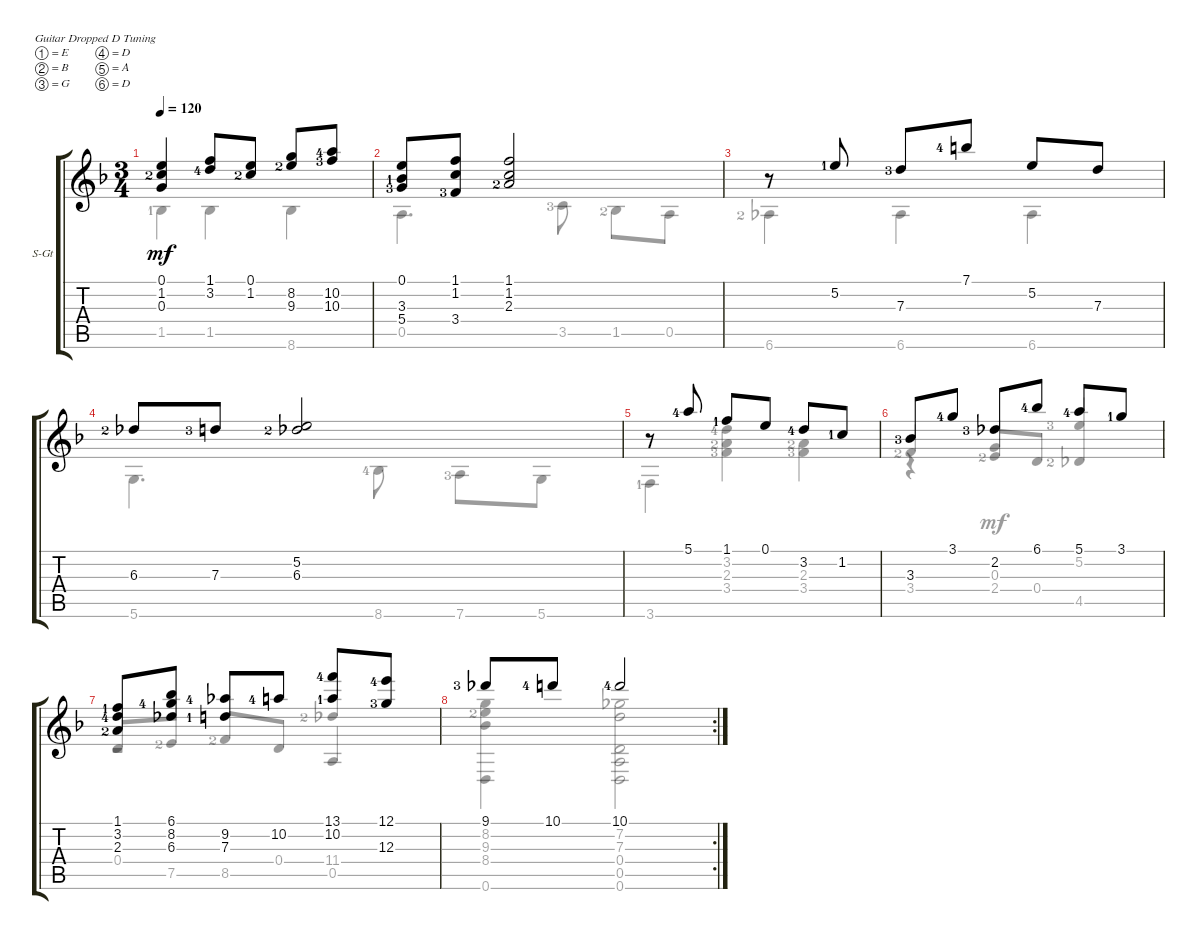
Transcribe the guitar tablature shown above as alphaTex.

\defaultSystemsLayout 4
\bracketExtendMode groupsimilarinstruments
\firstSystemTrackNameOrientation horizontal
\otherSystemsTrackNameOrientation horizontal
\track ("Steel Guitar" "S-Gt") {instrument acousticguitarsteel}
\staff {score tabs}
\tuning (E4 B3 G3 D3 A2 D2)
\voice
\ts (3 4)
\tempo 120
\clef g2
\ks dminor
(0.3 1.2{lf 3} 0.1).4{dy mf} (1.1 3.2{lf 5}).8 (1.2{lf 3} 0.1).8 (8.2 9.3{lf 3}).8 (10.3{lf 4} 10.2{lf 5}).8 |
(0.1 3.3{lf 2} 5.4{lf 4}).8 (3.4{lf 4} 1.1 1.2).8 (1.2 1.1 2.3{lf 3}).2 |
r.8 5.2{lf 2}.8 7.3{lf 4}.8 7.1{lf 5}.8 5.2.8 7.3.8 |
6.3{lf 3}.8 7.3{lf 4}.8 (6.3{lf 3} 5.2).2 |
r.8 5.1{lf 5}.8 1.1{lf 2}.8 0.1.8 3.2{lf 5}.8 1.2{lf 2}.8 |
3.3{lf 4}.8 3.1{lf 5}.8 2.2{lf 4}.8 6.1{lf 5}.8 5.1{lf 5}.8 3.1{lf 2}.8 |
(1.1{lf 2} 3.2{lf 5} 2.3{lf 3}).8 (6.3 8.2{lf 5} 6.1).8 (9.2{lf 5} 7.3{lf 2}).8 10.2{lf 5}.8 (13.1{lf 5} 10.2{lf 2}).8 (12.3{lf 4} 12.1{lf 5}).8 |
\rc 2
9.1{lf 4}.8 10.1{lf 5}.8 10.1{lf 5}.2
\voice
\clef g2
\ottava regular
\simile none
\ks dminor
1.5{lf 2}.4{dy mf} 1.5.4 8.6.4 |
0.5.4{d} 3.5{lf 4}.8 1.5{lf 3}.8 0.5.8 |
6.6{lf 3}.4 6.6.4 6.6.4 |
5.6.4{d} 8.6{lf 5}.8 7.6{lf 4}.8 5.6.8 |
3.6{lf 2}.4 (3.2{lf 5} 2.3{lf 3} 3.4{lf 4}).4 (3.4{lf 4} 2.3{lf 3}).4 |
3.4{lf 3}.4{beam invert} 2.4{lf 3}.8{beam invert} 0.4.8 (4.5{lf 3} 5.2{lf 4}).4{beam invert} |
0.4.8{beam invert} 7.5{lf 3}.8 8.5{lf 3}.8{beam invert} 0.4.8 0.5.4{beam invert} |
(8.2 9.3{lf 3} 8.4 0.6).4 (0.6 0.5 0.4 7.3 7.2).2
\voice
\clef g2
\ottava regular
\simile none
\ks dminor
|
|
|
|
|
r.4 0.3.4{beam invert} |
r.2 11.4{lf 3}.4{beam invert} |
